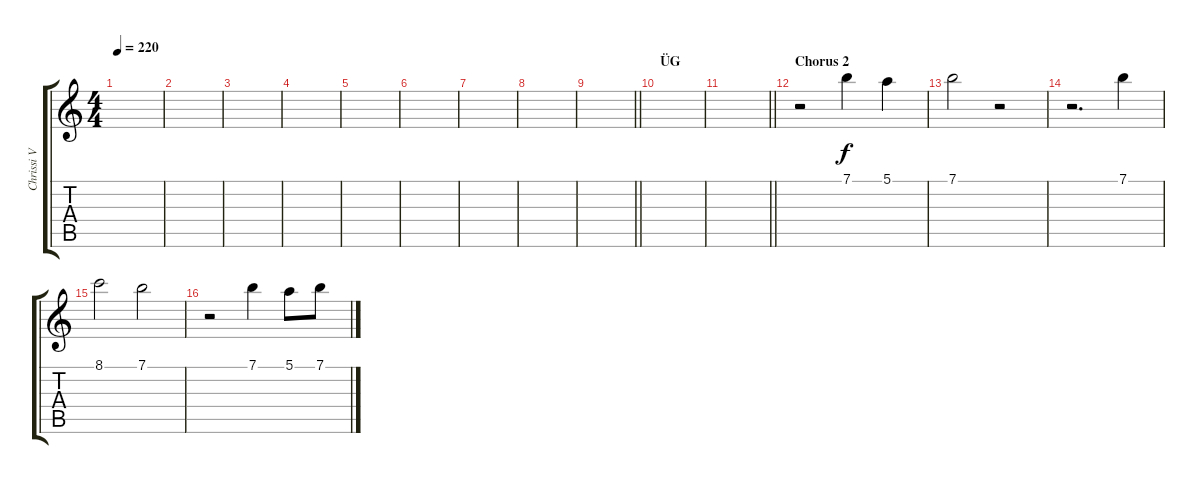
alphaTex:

\track ("Chrissi V" "Chrissi V") {instrument overdrivenguitar}
\staff {score tabs}
\tuning (E4 B3 G3 D3 A2 E2) {hide}
\ts (4 4)
\tempo 220
\clef g2
\ks c
|
|
|
|
|
|
|
|
\barLineRight lightlight
|
\section ("" "ÜG")
|
\barLineRight lightlight
|
\section ("" "Chorus 2")
r.2 7.1.4 5.1.4 |
7.1.2 r.2 |
r.2{d} 7.1.4 |
8.1.2 7.1.2 |
r.2 7.1.4 5.1.8 7.1.8
